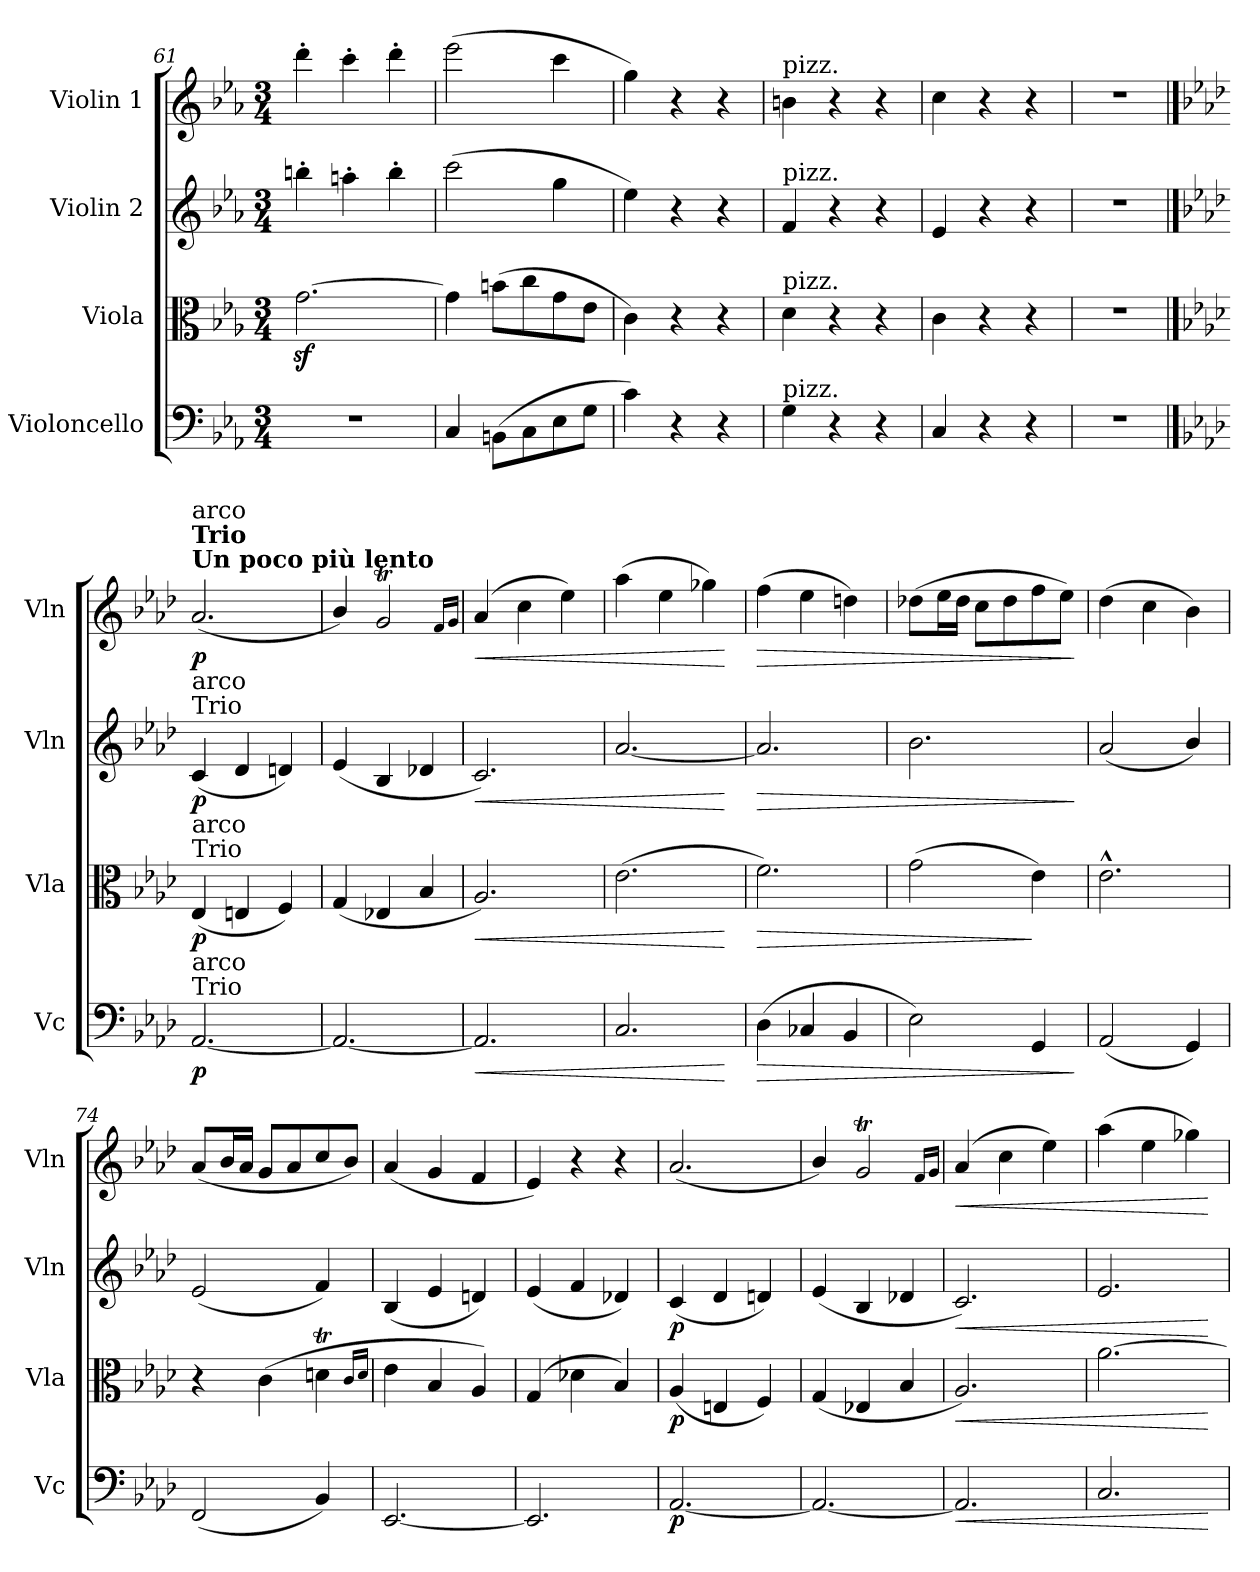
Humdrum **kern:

**kern	**dynam	**kern	**dynam	**kern	**dynam	**kern	**dynam
*part4	*part4	*part3	*part3	*part2	*part2	*part1	*part1
*staff4	*staff4	*staff3	*staff3	*staff2	*staff2	*staff1	*staff1
*I"Violoncello	*	*I"Viola	*	*I"Violin 2	*	*I"Violin 1	*
*I'Vc	*	*I'Vla	*	*I'Vln	*	*I'Vln	*
!!LO:PB:g=z
*clefF4	*	*clefC3	*	*clefG2	*	*clefG2	*
*k[b-e-a-]	*	*k[b-e-a-]	*	*k[b-e-a-]	*	*k[b-e-a-]	*
*M3/4	*	*M3/4	*	*M3/4	*	*M3/4	*
=61	=61	=61	=61	=61	=61	=61	=61
2.r	.	[2.gz<\	.	4bbn'\	.	4ddd'\	.
.	.	.	.	4aan'\	.	4ccc'\	.
.	.	.	.	4bb'\	.	4ddd'\	.
=62	=62	=62	=62	=62	=62	=62	=62
4C/	.	4g\]	.	(2ccc\	.	(2eee-\	.
(8BBn\L	.	(8bn\L	.	.	.	.	.
8C\	.	8cc\	.	.	.	.	.
8E-\	.	8g\	.	4gg\	.	4ccc\	.
8G\J	.	8e-\J	.	.	.	.	.
=63	=63	=63	=63	=63	=63	=63	=63
4c\)	.	4c\)	.	4ee-\)	.	4gg\)	.
4r	.	4r	.	4r	.	4r	.
4r	.	4r	.	4r	.	4r	.
=64	=64	=64	=64	=64	=64	=64	=64
!	!	!	!	!	!	!LO:TX:a:t=pizz.	!
!	!	!	!	!LO:TX:a:t=pizz.	!	!	!
!	!	!LO:TX:a:t=pizz.	!	!	!	!	!
!LO:TX:a:t=pizz.	!	!	!	!	!	!	!
4G\	.	4d\	.	4f/	.	4bn\	.
4r	.	4r	.	4r	.	4r	.
4r	.	4r	.	4r	.	4r	.
=65	=65	=65	=65	=65	=65	=65	=65
4C/	.	4c\	.	4e-/	.	4cc\	.
4r	.	4r	.	4r	.	4r	.
4r	.	4r	.	4r	.	4r	.
=66	=66	=66	=66	=66	=66	=66	=66
2.r	.	2.r	.	2.r	.	2.r	.
==67	==67	==67	==67	==67	==67	==67	==67
*k[b-e-a-d-]	*	*k[b-e-a-d-]	*	*k[b-e-a-d-]	*	*k[b-e-a-d-]	*
!	!	!	!	!	!	!LO:TX:a:B:t=Un poco più lento	!
!	!	!	!	!	!	!LO:TX:a:B:t=Trio	!
!	!	!	!	!	!	!LO:TX:a:t=arco	!
!	!	!	!	!LO:TX:a:t=Trio	!	!	!
!	!	!	!	!LO:TX:a:t=arco	!	!	!
!	!	!LO:TX:a:t=Trio	!	!	!	!	!
!	!	!LO:TX:a:t=arco	!	!	!	!	!
!LO:TX:a:t=Trio	!	!	!	!	!	!	!
!LO:TX:a:t=arco	!	!	!	!	!	!	!
!	!LO:DY:b	!	!LO:DY:b	!	!LO:DY:b	!	!LO:DY:b
[2.AA-/	p	(4E-/	p	(4c/	p	(2.a-/	p
.	.	4En/	.	4d-/	.	.	.
.	.	4F/)	.	4dn/)	.	.	.
=68	=68	=68	=68	=68	=68	=68	=68
2.AA-/_	.	(4G/	.	(4e-/	.	4b-/)	.
.	.	4E-X/	.	4B-/	.	2gt/	.
.	.	4B-/	.	4d-X/	.	.	.
.	.	.	.	.	.	16qf/LL	.
.	.	.	.	.	.	16qg/JJ	.
=69	=69	=69	=69	=69	=69	=69	=69
!	!LO:HP:b	!	!LO:HP:b	!	!LO:HP:b	!	!LO:HP:b
2.AA-/]	<	2.A-/)	<	2.c/)	<	(4a-/	<
.	.	.	.	.	.	4cc\	.
.	.	.	.	.	.	4ee-\)	.
=70	=70	=70	=70	=70	=70	=70	=70
2.C/	.	(2.e-\	.	[2.a-/	.	(4aa-\	.
.	.	.	.	.	.	4ee-\	.
.	.	.	.	.	.	4gg-X\)	.
.	[	.	[	.	[	.	[
=71	=71	=71	=71	=71	=71	=71	=71
!	!LO:HP:b	!	!LO:HP:b	!	!LO:HP:b	!	!LO:HP:b
(4D-\	>	2.f\)	>	2.a-/]	>	(4ff\	>
4C-X/	.	.	.	.	.	4ee-\	.
4BB-/	.	.	.	.	.	4ddn\)	.
=72	=72	=72	=72	=72	=72	=72	=72
2E-\)	.	(2g\	.	2.b-\	.	(8dd-X\L	.
.	.	.	.	.	.	16ee-\L	.
.	.	.	.	.	.	16dd-\JJ	.
.	.	.	.	.	.	8cc\L	.
.	.	.	.	.	.	8dd-\	.
4GG/	.	4e-\)	]	.	.	8ff\	.
.	.	.	.	.	.	8ee-\J)	.
.	]	.	.	.	]	.	]
=73	=73	=73	=73	=73	=73	=73	=73
(2AA-/	.	2.e-^^\	.	(2a-/	.	(4dd-\	.
.	.	.	.	.	.	4cc\	.
4GG/)	.	.	.	4b-/)	.	4b-\)	.
!!LO:LB:g=z
=74	=74	=74	=74	=74	=74	=74	=74
(2FF/	.	4r	.	(2e-/	.	(8a-/L	.
.	.	.	.	.	.	16b-/L	.
.	.	.	.	.	.	16a-/JJ	.
.	.	(4c\	.	.	.	8g/L	.
.	.	.	.	.	.	8a-/	.
4BB-/)	.	4dnt\	.	4f/)	.	8cc/	.
.	.	.	.	.	.	8b-/J)	.
.	.	16qc/LL	.	.	.	.	.
.	.	16qd/JJ	.	.	.	.	.
=75	=75	=75	=75	=75	=75	=75	=75
[2.EE-/	.	4e-\	.	(4B-/	.	(4a-/	.
.	.	4B-/	.	4e-/	.	4g/	.
.	.	4A-/)	.	4dn/)	.	4f/	.
=76	=76	=76	=76	=76	=76	=76	=76
2.EE-/]	.	(4G/	.	(4e-/	.	4e-/)	.
.	.	4d-X\	.	4f/	.	4r	.
.	.	4B-/)	.	4d-X/)	.	4r	.
=77	=77	=77	=77	=77	=77	=77	=77
!	!LO:DY:b	!	!LO:DY:b	!	!LO:DY:b	!	!
[2.AA-/	p	(4A-/	p	(4c/	p	(2.a-/	.
.	.	4En/	.	4d-/	.	.	.
.	.	4F/)	.	4dn/)	.	.	.
=78	=78	=78	=78	=78	=78	=78	=78
2.AA-/_	.	(4G/	.	(4e-/	.	4b-/)	.
.	.	4E-X/	.	4B-/	.	2gt/	.
.	.	4B-/	.	4d-X/	.	.	.
.	.	.	.	.	.	16qf/LL	.
.	.	.	.	.	.	16qg/JJ	.
=79	=79	=79	=79	=79	=79	=79	=79
!	!LO:HP:b	!	!LO:HP:b	!	!LO:HP:b	!	!LO:HP:b
2.AA-/]	<	2.A-/)	<	2.c/)	<	(4a-/	<
.	.	.	.	.	.	4cc\	.
.	.	.	.	.	.	4ee-\)	.
=80	=80	=80	=80	=80	=80	=80	=80
2.C/	.	[2.a-\	.	2.e-/	.	(4aa-\	.
.	.	.	.	.	.	4ee-\	.
.	.	.	.	.	.	4gg-X\)	.
.	[	.	[	.	[	.	[
=	=	=	=	=	=	=	=
*-	*-	*-	*-	*-	*-	*-	*-
